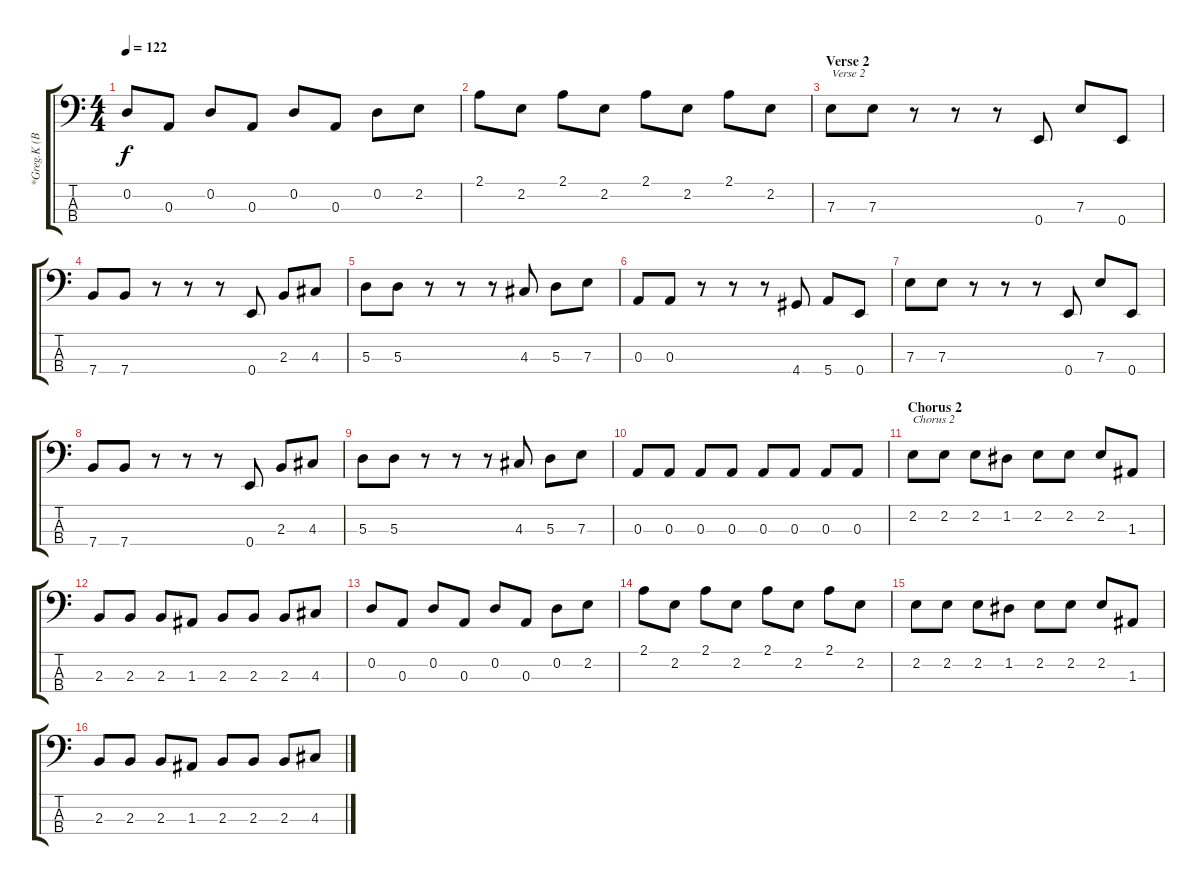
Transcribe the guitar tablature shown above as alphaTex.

\track ("*Greg.K (Bass)" "*Greg.K (B") {instrument electricbasspick}
\staff {score tabs}
\tuning (G2 D2 A1 E1) {hide}
\ts (4 4)
\tempo 122
\clef f4
\ks c
0.2.8{dy f} 0.3.8 0.2.8 0.3.8 0.2.8 0.3.8 0.2.8 2.2.8 |
2.1.8 2.2.8 2.1.8 2.2.8 2.1.8 2.2.8 2.1.8 2.2.8 |
\section ("" "Verse 2")
7.3.8{txt "Verse 2"} 7.3.8 r.8 r.8 r.8 0.4.8 7.3.8 0.4.8 |
7.4.8 7.4.8 r.8 r.8 r.8 0.4.8 2.3.8 4.3.8 |
5.3.8 5.3.8 r.8 r.8 r.8 4.3.8 5.3.8 7.3.8 |
0.3.8 0.3.8 r.8 r.8 r.8 4.4.8 5.4.8 0.4.8 |
7.3.8 7.3.8 r.8 r.8 r.8 0.4.8 7.3.8 0.4.8 |
7.4.8 7.4.8 r.8 r.8 r.8 0.4.8 2.3.8 4.3.8 |
5.3.8 5.3.8 r.8 r.8 r.8 4.3.8 5.3.8 7.3.8 |
0.3.8 0.3.8 0.3.8 0.3.8 0.3.8 0.3.8 0.3.8 0.3.8 |
\section ("" "Chorus 2")
2.2.8{txt "Chorus 2"} 2.2.8 2.2.8 1.2.8 2.2.8 2.2.8 2.2.8 1.3.8 |
2.3.8 2.3.8 2.3.8 1.3.8 2.3.8 2.3.8 2.3.8 4.3.8 |
0.2.8 0.3.8 0.2.8 0.3.8 0.2.8 0.3.8 0.2.8 2.2.8 |
2.1.8 2.2.8 2.1.8 2.2.8 2.1.8 2.2.8 2.1.8 2.2.8 |
2.2.8 2.2.8 2.2.8 1.2.8 2.2.8 2.2.8 2.2.8 1.3.8 |
2.3.8 2.3.8 2.3.8 1.3.8 2.3.8 2.3.8 2.3.8 4.3.8
